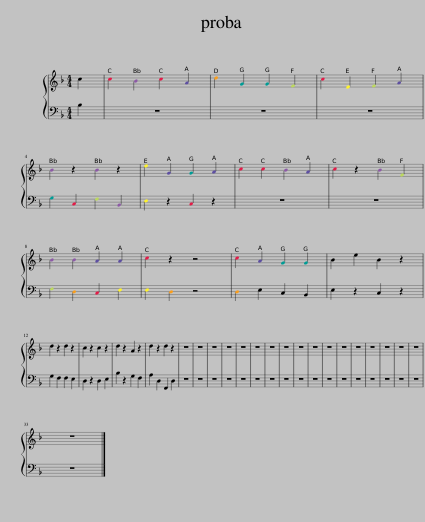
X:1
%%score { 1 | 2 }
L:1/8
M:4/4
I:linebreak $
K:F
V:1 treble
V:2 bass
V:1
 c2 | c2 B2 c2 A2 | d2 G2 G2 F2 | c2 E2 F2 A2 |$ B2 z2 B2 z2 | %5
 e2 G2 G2 A2 | c2 c2 B2 A2 | c2 z2 B2 F2 |$ B2 B2 A2 A2 | c2 z2 z4 | %10
 c2 A2 G2 G2 | B2 e2 B2 z2 |$ d2 z2 d2 z2 | c2 z2 c2 z2 | d2 z2 A2 z2 | %15
 d2 z2 d2 z2 | z8 | z8 | z8 | z8 | %20
 z8 | z8 | z8 | z8 | z8 | %25
 z8 | z8 | z8 | z8 | z8 | %30
 z8 | z8 | z8 |$ z8 |] %34
V:2
 B,2 | z8 | z8 | z8 |$ G,2 C,2 F,2 B,,2 | %5
 E,2 z2 C,2 z2 | z8 | z8 |$ F,2 D,2 C,2 E,2 | E,2 D,2 z4 | %10
 D,2 E,2 C,2 B,,2 | E,2 z2 C,2 z2 |$ G,2 F,2 F,2 E,2 | D,2 z2 D,2 E,2 | B,2 z2 G,2 F,2 | %15
 A,2 D,2 F,,2 D,2 | z8 | z8 | z8 | z8 | %20
 z8 | z8 | z8 | z8 | z8 | %25
 z8 | z8 | z8 | z8 | z8 | %30
 z8 | z8 | z8 |$ z8 |] %34
